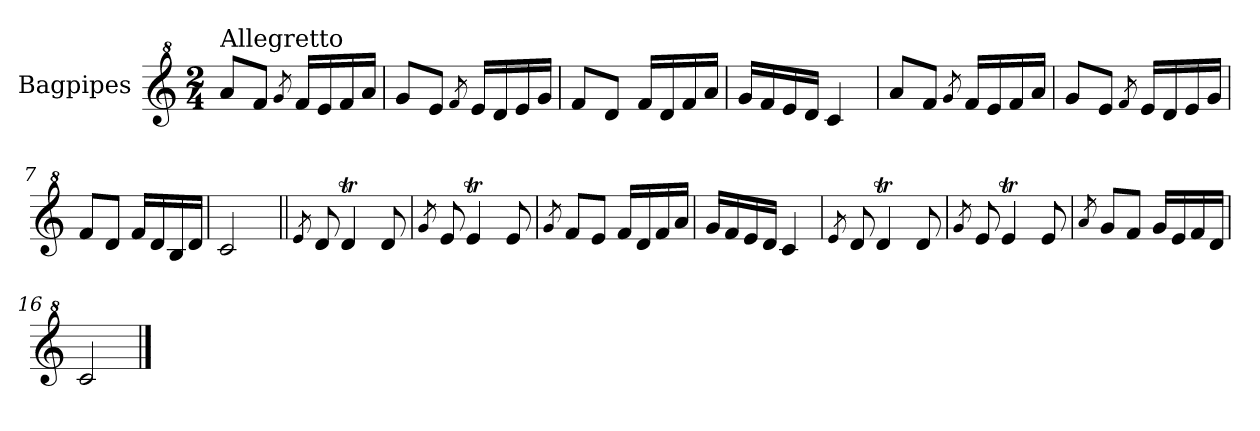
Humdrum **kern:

**kern
*part1
*staff1
*I"Bagpipes
*I'Bag
*clefG^2
*k[]
*C:
*M2/4
=1
!LO:TX:a:t=Allegretto
8aa/L
8ff/J
8qgg/
16ff/LL
16ee/
16ff/
16aa/JJ
=2
8gg/L
8ee/J
8qff/
16ee/LL
16dd/
16ee/
16gg/JJ
=3
8ff/L
8dd/J
16ff/LL
16dd/
16ff/
16aa/JJ
=4
16gg/LL
16ff/
16ee/
16dd/JJ
4cc/
=5
8aa/L
8ff/J
8qgg/
16ff/LL
16ee/
16ff/
16aa/JJ
=6
8gg/L
8ee/J
8qff/
16ee/LL
16dd/
16ee/
16gg/JJ
=7
8ff/L
8dd/J
16ff/LL
16dd/
16b/
16dd/JJ
!!LO:LB:g=z
=8
2cc/
=9||
8qee/
8dd/
4ddT/
8dd/
=10
8qgg/
8ee/
4eet/
8ee/
=11
8qgg/
8ff/L
8ee/J
16ff/LL
16dd/
16ff/
16aa/JJ
=12
16gg/LL
16ff/
16ee/
16dd/JJ
4cc/
=13
8qee/
8dd/
4ddT/
8dd/
=14
8qgg/
8ee/
4eet/
8ee/
=15
8qaa/
8gg/L
8ff/J
16gg/LL
16ee/
16ff/
16dd/JJ
=16
2cc/
==
*-
